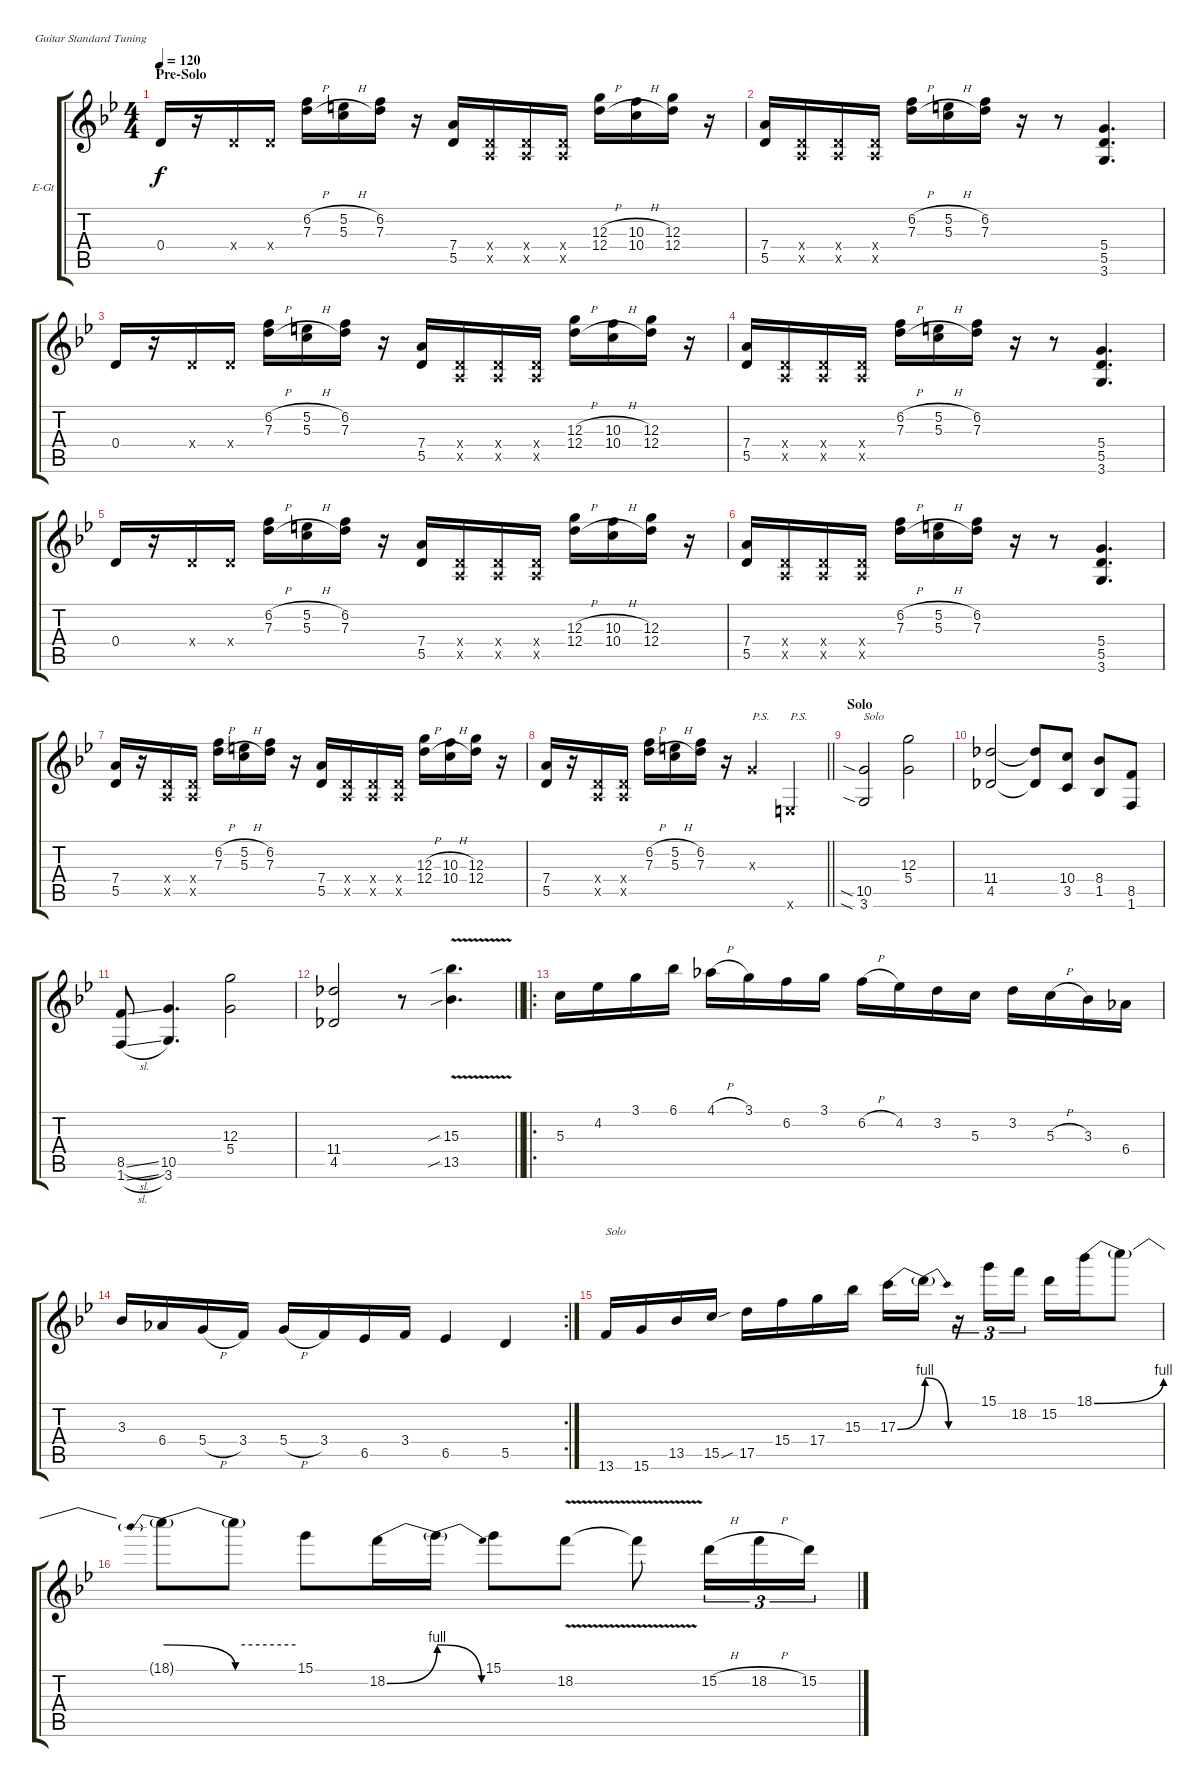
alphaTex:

\bracketExtendMode groupsimilarinstruments
\firstSystemTrackNameOrientation horizontal
\otherSystemsTrackNameOrientation horizontal
\track ("Guitar 1" "E-Gt") {instrument distortionguitar}
\staff {score tabs}
\tuning (E4 B3 G3 D3 A2 E2)
\ts (4 4)
\section ("" "Pre-Solo")
\tempo 120
\clef g2
\ks bb
0.4.16{dy f} r.16 0.4{x}.16 0.4{x}.16 (6.2{h} 7.3{h}).16 (5.2{h} 5.3{h}).16 (6.2 7.3).16 r.16 (7.4 5.5).16 (0.4{x} 0.5{x}).16 (0.4{x} 0.5{x}).16 (0.4{x} 0.5{x}).16 (12.3{h} 12.4{h}).16 (10.3{h} 10.4{h}).16 (12.3 12.4).16 r.16 |
(7.4 5.5).16 (0.4{x} 0.5{x}).16 (0.4{x} 0.5{x}).16 (0.4{x} 0.5{x}).16 (6.2{h} 7.3{h}).16 (5.2{h} 5.3{h}).16 (6.2 7.3).16 r.16 r.8 (5.4 5.5 3.6).4{d} |
0.4.16 r.16 0.4{x}.16 0.4{x}.16 (6.2{h} 7.3{h}).16 (5.2{h} 5.3{h}).16 (6.2 7.3).16 r.16 (7.4 5.5).16 (0.4{x} 0.5{x}).16 (0.4{x} 0.5{x}).16 (0.4{x} 0.5{x}).16 (12.3{h} 12.4{h}).16 (10.3{h} 10.4{h}).16 (12.3 12.4).16 r.16 |
(7.4 5.5).16 (0.4{x} 0.5{x}).16 (0.4{x} 0.5{x}).16 (0.4{x} 0.5{x}).16 (6.2{h} 7.3{h}).16 (5.2{h} 5.3{h}).16 (6.2 7.3).16 r.16 r.8 (5.4 5.5 3.6).4{d} |
0.4.16 r.16 0.4{x}.16 0.4{x}.16 (6.2{h} 7.3{h}).16 (5.2{h} 5.3{h}).16 (6.2 7.3).16 r.16 (7.4 5.5).16 (0.4{x} 0.5{x}).16 (0.4{x} 0.5{x}).16 (0.4{x} 0.5{x}).16 (12.3{h} 12.4{h}).16 (10.3{h} 10.4{h}).16 (12.3 12.4).16 r.16 |
(7.4 5.5).16 (0.4{x} 0.5{x}).16 (0.4{x} 0.5{x}).16 (0.4{x} 0.5{x}).16 (6.2{h} 7.3{h}).16 (5.2{h} 5.3{h}).16 (6.2 7.3).16 r.16 r.8 (5.4 5.5 3.6).4{d} |
(7.4 5.5).16 r.16 (0.4{x} 0.5{x}).16 (0.4{x} 0.5{x}).16 (6.2{h} 7.3{h}).16 (5.2{h} 5.3{h}).16 (6.2 7.3).16 r.16 (7.4 5.5).16 (0.4{x} 0.5{x}).16 (0.4{x} 0.5{x}).16 (0.4{x} 0.5{x}).16 (12.3{h} 12.4{h}).16 (10.3{h} 10.4{h}).16 (12.3 12.4).16 r.16 |
\barLineRight lightlight
(7.4 5.5).16 r.16 (0.4{x} 0.5{x}).16 (0.4{x} 0.5{x}).16 (6.2{h} 7.3{h}).16 (5.2{h} 5.3{h}).16 (6.2 7.3).16 r.16 0.3{x}.4{txt "P.S."} 0.6{x}.4{txt "P.S."} |
\section ("" "Solo")
(10.5{sia} 3.6{sia}).2{txt "Solo"} (12.3 5.4).2 |
(11.4 4.5).2 (11.4{t} 4.5{t}).8 (10.4 3.5).8 (8.4 1.5).8 (8.5 1.6).8 |
(8.5{sl} 1.6{sl}).8 (10.5 3.6).4{d} (12.3 5.4).2 |
\barLineRight lightlight
(11.4 4.5).2 r.8 (15.3{v sib} 13.5{v sib}).4{d} |
\ro
5.3.16 4.2.16 3.1.16 6.1.16 4.1{h}.16 3.1.16 6.2.16 3.1.16 6.2{h}.16 4.2.16 3.2.16 5.3.16 3.2.16 5.3{h}.16 3.3.16 6.4.16 |
\rc 2
3.3.16 6.4.16 5.4{h}.16 3.4.16 5.4{h}.16 3.4.16 6.5.16 3.4.16 6.5.4 5.5.4 |
13.6.16{txt "Solo"} 15.6.16 13.5.16 15.5{sou}.16 17.5.16 15.4.16 17.4.16 15.3.16 17.3{be (bend 0 0 60 4)}.16 17.3{be (release 0 4 60 0) t}.16 r.16{tu (3 2)} 15.1.16{tu (3 2)} 18.2.16{tu (3 2)} 15.2.16 18.1{be (bend 0 0 60 4)}.16 18.1{t}.8 |
18.1{be (prebendrelease 0 4 60 0) t}.8 18.1{be (hold 0 4 60 4) t}.8 15.1.8 18.2{be (bend 0 0 60 4)}.16 18.2{be (release 0 4 60 0) t}.16 15.1.8 18.2{v}.8 18.2{v t}.8 15.2{h}.16{tu (3 2)} 18.2{h}.16{tu (3 2)} 15.2.16{tu (3 2)}
